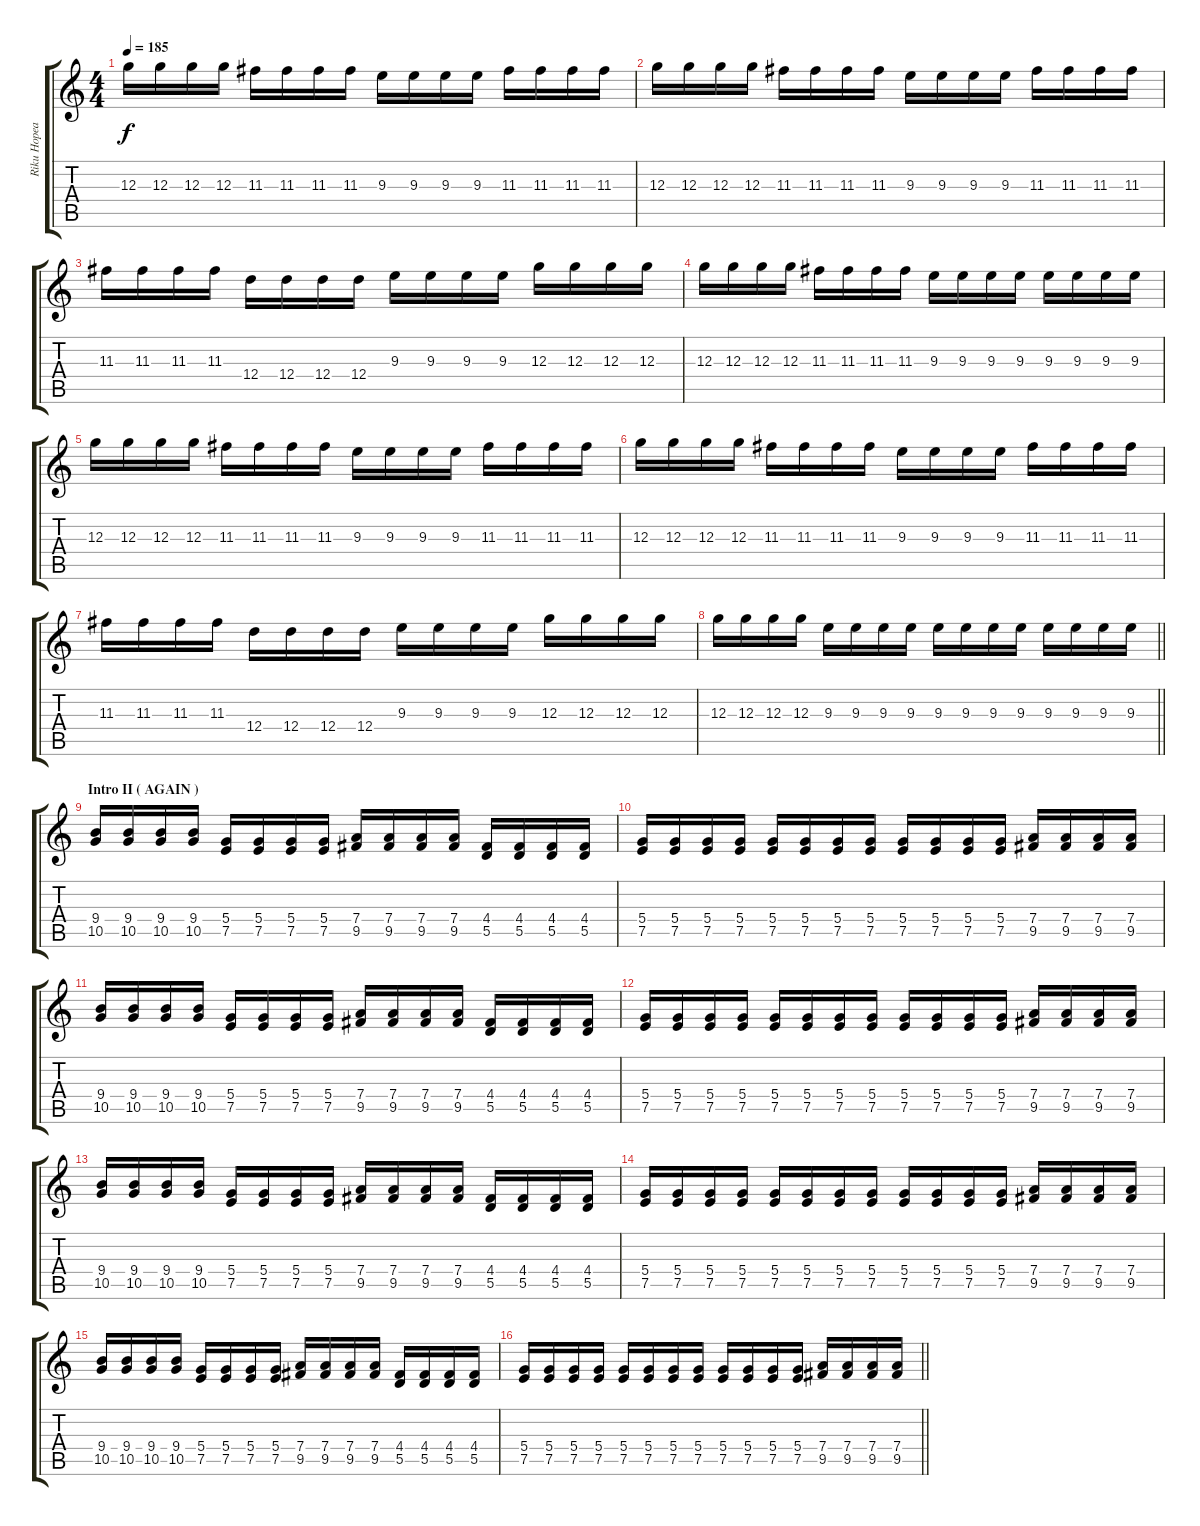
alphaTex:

\track ("Riku Hopeakoski '' K-oz ''" "Riku Hopea") {instrument overdrivenguitar}
\staff {score tabs}
\tuning (E4 B3 G3 D3 A2 E2) {hide}
\ts (4 4)
\tempo 185
\clef g2
\ks c
12.3.16{dy f} 12.3.16 12.3.16 12.3.16 11.3.16 11.3.16 11.3.16 11.3.16 9.3.16 9.3.16 9.3.16 9.3.16 11.3.16 11.3.16 11.3.16 11.3.16 |
12.3.16 12.3.16 12.3.16 12.3.16 11.3.16 11.3.16 11.3.16 11.3.16 9.3.16 9.3.16 9.3.16 9.3.16 11.3.16 11.3.16 11.3.16 11.3.16 |
11.3.16 11.3.16 11.3.16 11.3.16 12.4.16 12.4.16 12.4.16 12.4.16 9.3.16 9.3.16 9.3.16 9.3.16 12.3.16 12.3.16 12.3.16 12.3.16 |
12.3.16 12.3.16 12.3.16 12.3.16 11.3.16 11.3.16 11.3.16 11.3.16 9.3.16 9.3.16 9.3.16 9.3.16 9.3.16 9.3.16 9.3.16 9.3.16 |
12.3.16 12.3.16 12.3.16 12.3.16 11.3.16 11.3.16 11.3.16 11.3.16 9.3.16 9.3.16 9.3.16 9.3.16 11.3.16 11.3.16 11.3.16 11.3.16 |
12.3.16 12.3.16 12.3.16 12.3.16 11.3.16 11.3.16 11.3.16 11.3.16 9.3.16 9.3.16 9.3.16 9.3.16 11.3.16 11.3.16 11.3.16 11.3.16 |
11.3.16 11.3.16 11.3.16 11.3.16 12.4.16 12.4.16 12.4.16 12.4.16 9.3.16 9.3.16 9.3.16 9.3.16 12.3.16 12.3.16 12.3.16 12.3.16 |
\barLineRight lightlight
12.3.16 12.3.16 12.3.16 12.3.16 9.3.16 9.3.16 9.3.16 9.3.16 9.3.16 9.3.16 9.3.16 9.3.16 9.3.16 9.3.16 9.3.16 9.3.16 |
\section ("" "Intro II ( AGAIN )")
(9.4 10.5).16 (9.4 10.5).16 (9.4 10.5).16 (9.4 10.5).16 (5.4 7.5).16 (5.4 7.5).16 (5.4 7.5).16 (5.4 7.5).16 (7.4 9.5).16 (7.4 9.5).16 (7.4 9.5).16 (7.4 9.5).16 (4.4 5.5).16 (4.4 5.5).16 (4.4 5.5).16 (4.4 5.5).16 |
(5.4 7.5).16 (5.4 7.5).16 (5.4 7.5).16 (5.4 7.5).16 (5.4 7.5).16 (5.4 7.5).16 (5.4 7.5).16 (5.4 7.5).16 (5.4 7.5).16 (5.4 7.5).16 (5.4 7.5).16 (5.4 7.5).16 (7.4 9.5).16 (7.4 9.5).16 (7.4 9.5).16 (7.4 9.5).16 |
(9.4 10.5).16 (9.4 10.5).16 (9.4 10.5).16 (9.4 10.5).16 (5.4 7.5).16 (5.4 7.5).16 (5.4 7.5).16 (5.4 7.5).16 (7.4 9.5).16 (7.4 9.5).16 (7.4 9.5).16 (7.4 9.5).16 (4.4 5.5).16 (4.4 5.5).16 (4.4 5.5).16 (4.4 5.5).16 |
(5.4 7.5).16 (5.4 7.5).16 (5.4 7.5).16 (5.4 7.5).16 (5.4 7.5).16 (5.4 7.5).16 (5.4 7.5).16 (5.4 7.5).16 (5.4 7.5).16 (5.4 7.5).16 (5.4 7.5).16 (5.4 7.5).16 (7.4 9.5).16 (7.4 9.5).16 (7.4 9.5).16 (7.4 9.5).16 |
(9.4 10.5).16 (9.4 10.5).16 (9.4 10.5).16 (9.4 10.5).16 (5.4 7.5).16 (5.4 7.5).16 (5.4 7.5).16 (5.4 7.5).16 (7.4 9.5).16 (7.4 9.5).16 (7.4 9.5).16 (7.4 9.5).16 (4.4 5.5).16 (4.4 5.5).16 (4.4 5.5).16 (4.4 5.5).16 |
(5.4 7.5).16 (5.4 7.5).16 (5.4 7.5).16 (5.4 7.5).16 (5.4 7.5).16 (5.4 7.5).16 (5.4 7.5).16 (5.4 7.5).16 (5.4 7.5).16 (5.4 7.5).16 (5.4 7.5).16 (5.4 7.5).16 (7.4 9.5).16 (7.4 9.5).16 (7.4 9.5).16 (7.4 9.5).16 |
(9.4 10.5).16 (9.4 10.5).16 (9.4 10.5).16 (9.4 10.5).16 (5.4 7.5).16 (5.4 7.5).16 (5.4 7.5).16 (5.4 7.5).16 (7.4 9.5).16 (7.4 9.5).16 (7.4 9.5).16 (7.4 9.5).16 (4.4 5.5).16 (4.4 5.5).16 (4.4 5.5).16 (4.4 5.5).16 |
\barLineRight lightlight
(5.4 7.5).16 (5.4 7.5).16 (5.4 7.5).16 (5.4 7.5).16 (5.4 7.5).16 (5.4 7.5).16 (5.4 7.5).16 (5.4 7.5).16 (5.4 7.5).16 (5.4 7.5).16 (5.4 7.5).16 (5.4 7.5).16 (7.4 9.5).16 (7.4 9.5).16 (7.4 9.5).16 (7.4 9.5).16
